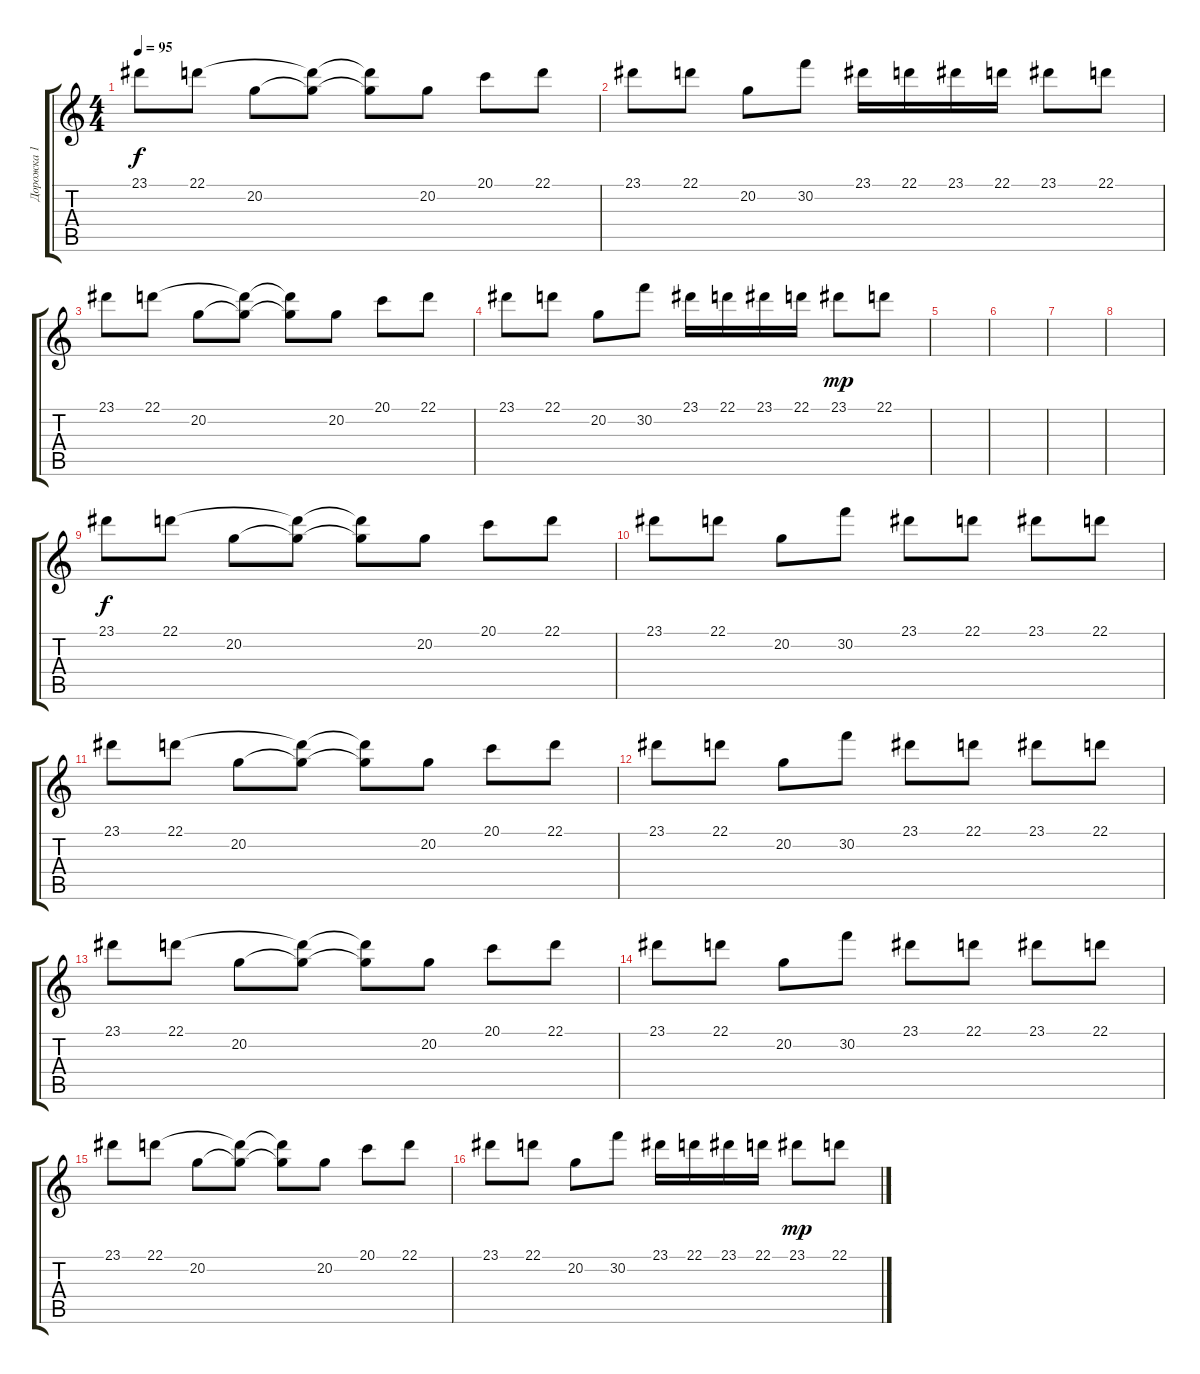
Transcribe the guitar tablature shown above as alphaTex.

\track ("Дорожка 1" "Дорожка 1") {instrument acousticgrandpiano}
\staff {score tabs}
\tuning (E4 B3 G3 D3 A2 E2) {hide}
\ts (4 4)
\tempo 95
\clef g2
\ks c
23.1.8{dy f} 22.1.8 20.2.8 (22.1{t} 20.2{t}).8 (22.1{t} 20.2{t}).8 20.2.8 20.1.8 22.1.8 |
23.1.8 22.1.8 20.2.8 30.2.8 23.1.16 22.1.16 23.1.16 22.1.16 23.1.8 22.1.8 |
23.1.8 22.1.8 20.2.8 (22.1{t} 20.2{t}).8 (22.1{t} 20.2{t}).8 20.2.8 20.1.8 22.1.8 |
23.1.8 22.1.8 20.2.8 30.2.8 23.1.16 22.1.16 23.1.16 22.1.16 23.1.8{dy mp} 22.1.8 |
|
|
|
|
23.1.8{dy f} 22.1.8 20.2.8 (22.1{t} 20.2{t}).8 (22.1{t} 20.2{t}).8 20.2.8 20.1.8 22.1.8 |
23.1.8 22.1.8 20.2.8 30.2.8 23.1.8 22.1.8 23.1.8 22.1.8 |
23.1.8 22.1.8 20.2.8 (22.1{t} 20.2{t}).8 (22.1{t} 20.2{t}).8 20.2.8 20.1.8 22.1.8 |
23.1.8 22.1.8 20.2.8 30.2.8 23.1.8 22.1.8 23.1.8 22.1.8 |
23.1.8 22.1.8 20.2.8 (22.1{t} 20.2{t}).8 (22.1{t} 20.2{t}).8 20.2.8 20.1.8 22.1.8 |
23.1.8 22.1.8 20.2.8 30.2.8 23.1.8 22.1.8 23.1.8 22.1.8 |
23.1.8 22.1.8 20.2.8 (22.1{t} 20.2{t}).8 (22.1{t} 20.2{t}).8 20.2.8 20.1.8 22.1.8 |
23.1.8 22.1.8 20.2.8 30.2.8 23.1.16 22.1.16 23.1.16 22.1.16 23.1.8{dy mp} 22.1.8
